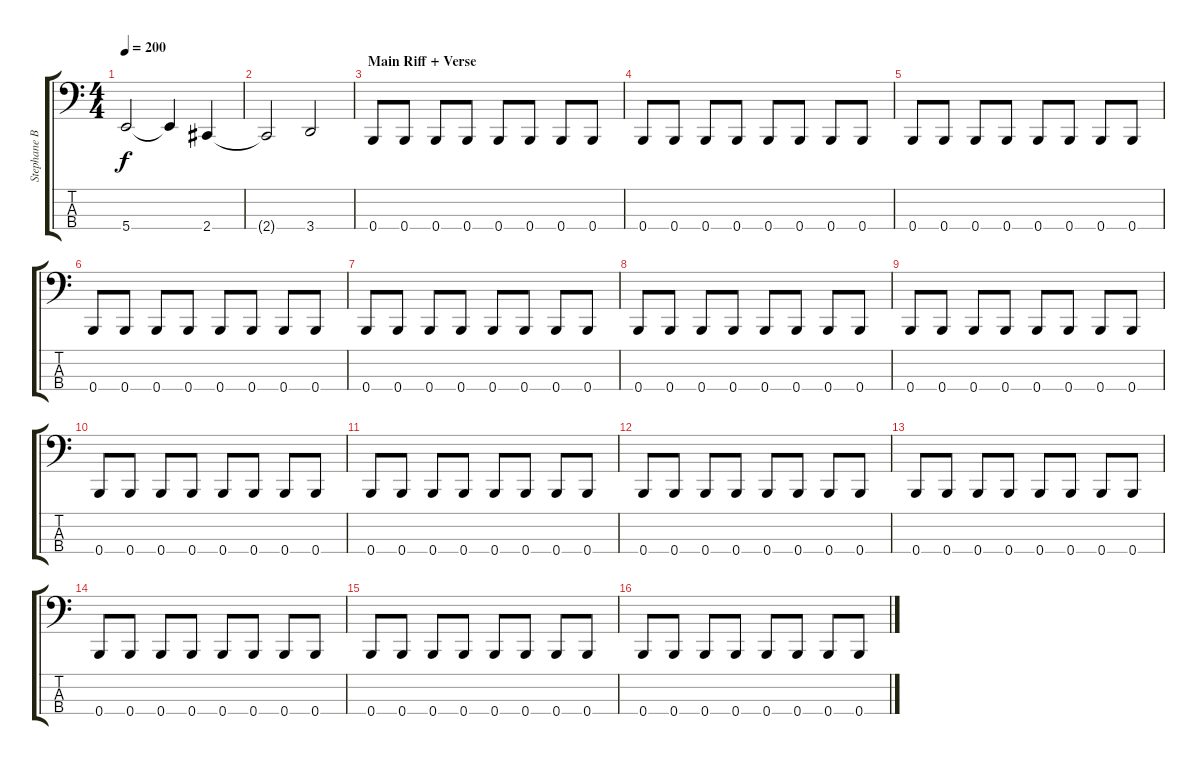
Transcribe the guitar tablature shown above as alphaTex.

\track ("Stephane Barbe" "Stephane B") {instrument electricbasspick}
\staff {score tabs}
\tuning (D2 A1 E1 B0) {hide}
\ts (4 4)
\tempo 200
\clef f4
\ks c
5.4.2{dy f} 5.4{t}.4 2.4.4 |
2.4{t}.2 3.4.2 |
\section ("" "Main Riff + Verse")
0.4.8 0.4.8 0.4.8 0.4.8 0.4.8 0.4.8 0.4.8 0.4.8 |
0.4.8 0.4.8 0.4.8 0.4.8 0.4.8 0.4.8 0.4.8 0.4.8 |
0.4.8 0.4.8 0.4.8 0.4.8 0.4.8 0.4.8 0.4.8 0.4.8 |
0.4.8 0.4.8 0.4.8 0.4.8 0.4.8 0.4.8 0.4.8 0.4.8 |
0.4.8 0.4.8 0.4.8 0.4.8 0.4.8 0.4.8 0.4.8 0.4.8 |
0.4.8 0.4.8 0.4.8 0.4.8 0.4.8 0.4.8 0.4.8 0.4.8 |
0.4.8 0.4.8 0.4.8 0.4.8 0.4.8 0.4.8 0.4.8 0.4.8 |
0.4.8 0.4.8 0.4.8 0.4.8 0.4.8 0.4.8 0.4.8 0.4.8 |
\section ("" "")
0.4.8 0.4.8 0.4.8 0.4.8 0.4.8 0.4.8 0.4.8 0.4.8 |
0.4.8 0.4.8 0.4.8 0.4.8 0.4.8 0.4.8 0.4.8 0.4.8 |
0.4.8 0.4.8 0.4.8 0.4.8 0.4.8 0.4.8 0.4.8 0.4.8 |
0.4.8 0.4.8 0.4.8 0.4.8 0.4.8 0.4.8 0.4.8 0.4.8 |
0.4.8 0.4.8 0.4.8 0.4.8 0.4.8 0.4.8 0.4.8 0.4.8 |
0.4.8 0.4.8 0.4.8 0.4.8 0.4.8 0.4.8 0.4.8 0.4.8
